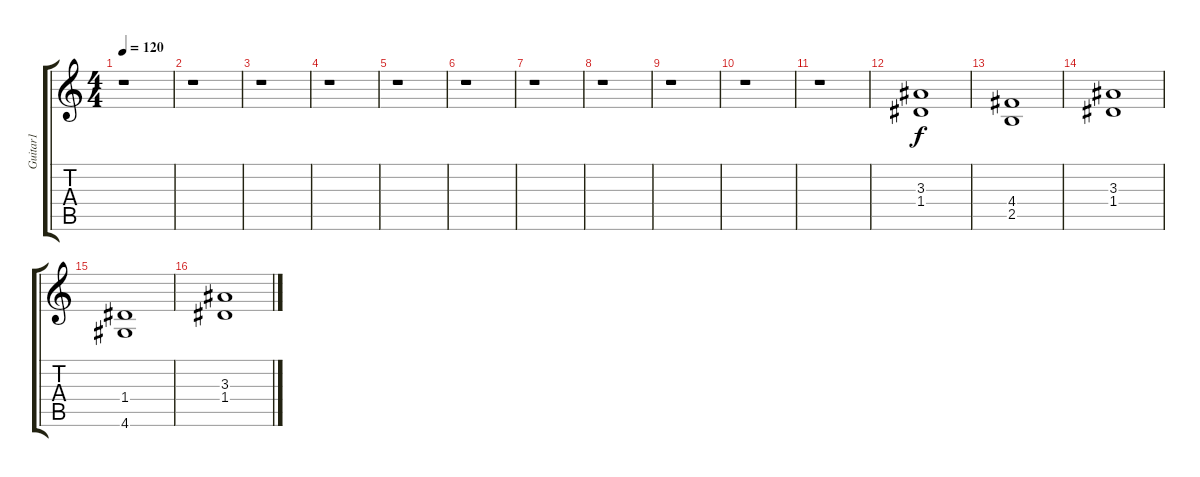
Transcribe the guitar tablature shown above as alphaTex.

\track ("Guitar1" "Guitar1") {instrument electricguitarmuted}
\staff {score tabs}
\tuning (E4 B3 G3 D3 A2 E2) {hide}
\ts (4 4)
\tempo 120
\clef g2
\ks c
r.1{dy f} |
r.1 |
r.1 |
r.1 |
r.1 |
r.1 |
r.1 |
r.1 |
r.1 |
r.1 |
r.1 |
(3.3 1.4).1 |
(4.4 2.5).1 |
(3.3 1.4).1 |
(1.4 4.6).1 |
(3.3 1.4).1
